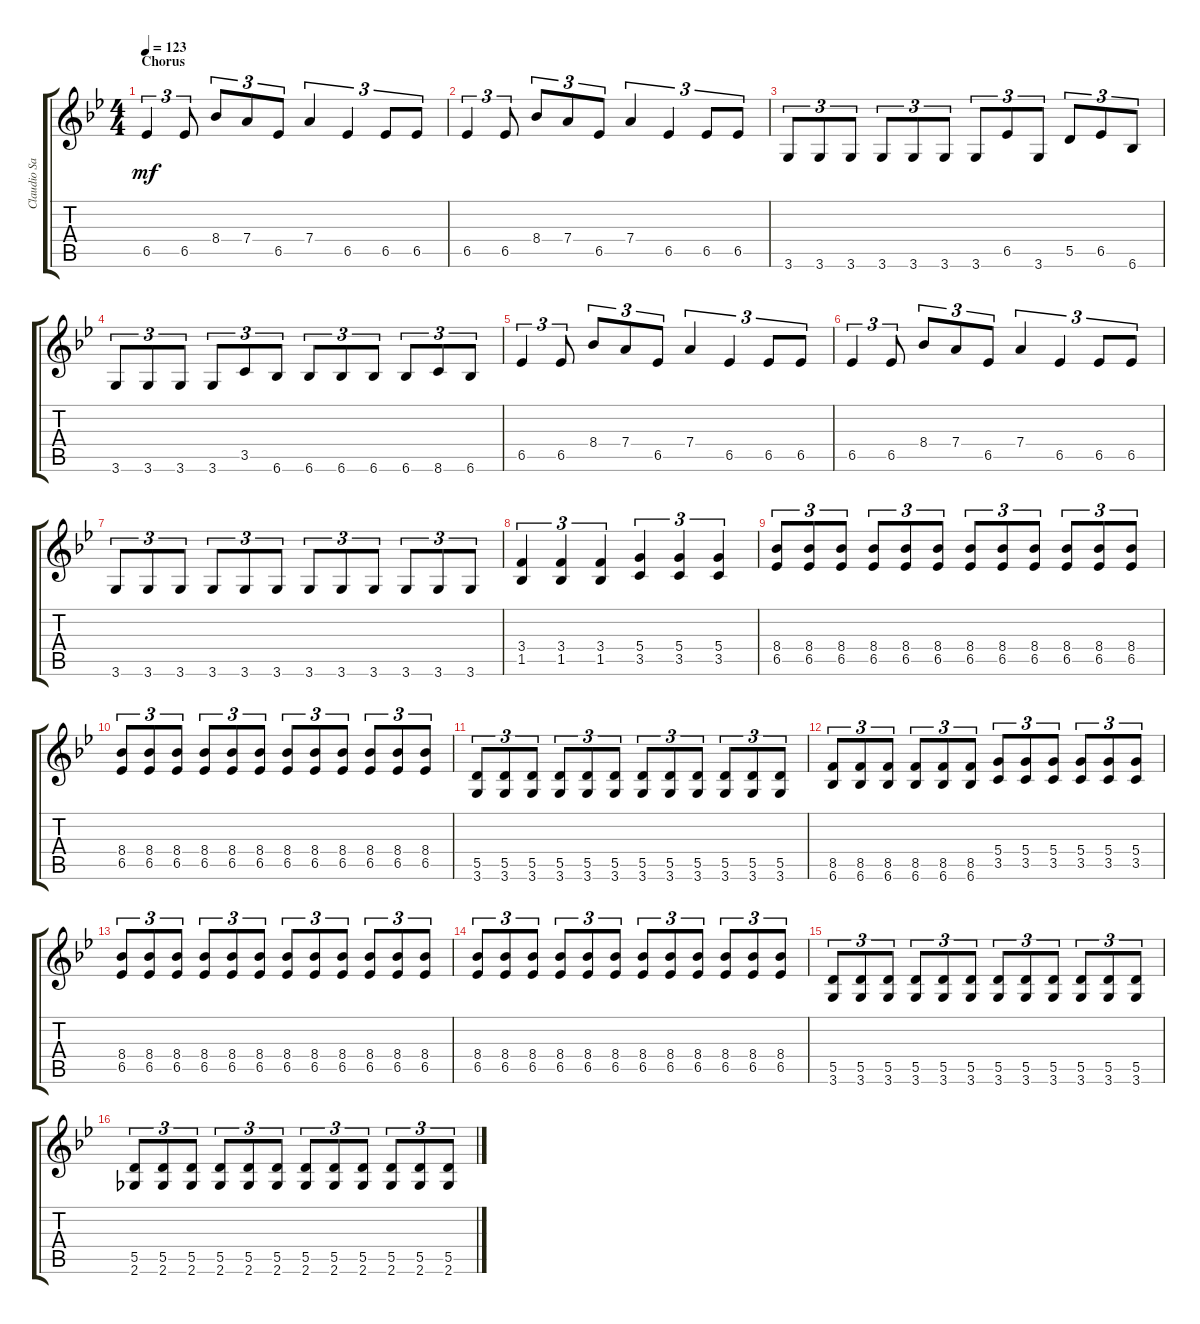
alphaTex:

\track ("Claudio Sanchez" "Claudio Sa") {instrument distortionguitar}
\staff {score tabs}
\tuning (E4 B3 G3 D3 A2 E2) {hide}
\ts (4 4)
\section ("" "Chorus")
\tempo 123
\clef g2
\ks gminor
6.5.4{tu (3 2) dy mf} 6.5.8{tu (3 2)} 8.4.8{tu (3 2)} 7.4.8{tu (3 2)} 6.5.8{tu (3 2)} 7.4.4{tu (3 2)} 6.5.4{tu (3 2)} 6.5.8{tu (3 2)} 6.5.8{tu (3 2)} |
6.5.4{tu (3 2)} 6.5.8{tu (3 2)} 8.4.8{tu (3 2)} 7.4.8{tu (3 2)} 6.5.8{tu (3 2)} 7.4.4{tu (3 2)} 6.5.4{tu (3 2)} 6.5.8{tu (3 2)} 6.5.8{tu (3 2)} |
3.6.8{tu (3 2)} 3.6.8{tu (3 2)} 3.6.8{tu (3 2)} 3.6.8{tu (3 2)} 3.6.8{tu (3 2)} 3.6.8{tu (3 2)} 3.6.8{tu (3 2)} 6.5.8{tu (3 2)} 3.6.8{tu (3 2)} 5.5.8{tu (3 2)} 6.5.8{tu (3 2)} 6.6.8{tu (3 2)} |
3.6.8{tu (3 2)} 3.6.8{tu (3 2)} 3.6.8{tu (3 2)} 3.6.8{tu (3 2)} 3.5.8{tu (3 2)} 6.6.8{tu (3 2)} 6.6.8{tu (3 2)} 6.6.8{tu (3 2)} 6.6.8{tu (3 2)} 6.6.8{tu (3 2)} 8.6.8{tu (3 2)} 6.6.8{tu (3 2)} |
6.5.4{tu (3 2)} 6.5.8{tu (3 2)} 8.4.8{tu (3 2)} 7.4.8{tu (3 2)} 6.5.8{tu (3 2)} 7.4.4{tu (3 2)} 6.5.4{tu (3 2)} 6.5.8{tu (3 2)} 6.5.8{tu (3 2)} |
6.5.4{tu (3 2)} 6.5.8{tu (3 2)} 8.4.8{tu (3 2)} 7.4.8{tu (3 2)} 6.5.8{tu (3 2)} 7.4.4{tu (3 2)} 6.5.4{tu (3 2)} 6.5.8{tu (3 2)} 6.5.8{tu (3 2)} |
3.6.8{tu (3 2)} 3.6.8{tu (3 2)} 3.6.8{tu (3 2)} 3.6.8{tu (3 2)} 3.6.8{tu (3 2)} 3.6.8{tu (3 2)} 3.6.8{tu (3 2)} 3.6.8{tu (3 2)} 3.6.8{tu (3 2)} 3.6.8{tu (3 2)} 3.6.8{tu (3 2)} 3.6.8{tu (3 2)} |
(3.4 1.5).4{tu (3 2)} (3.4 1.5).4{tu (3 2)} (3.4 1.5).4{tu (3 2)} (5.4 3.5).4{tu (3 2)} (5.4 3.5).4{tu (3 2)} (5.4 3.5).4{tu (3 2)} |
(8.4 6.5).8{tu (3 2)} (8.4 6.5).8{tu (3 2)} (8.4 6.5).8{tu (3 2)} (8.4 6.5).8{tu (3 2)} (8.4 6.5).8{tu (3 2)} (8.4 6.5).8{tu (3 2)} (8.4 6.5).8{tu (3 2)} (8.4 6.5).8{tu (3 2)} (8.4 6.5).8{tu (3 2)} (8.4 6.5).8{tu (3 2)} (8.4 6.5).8{tu (3 2)} (8.4 6.5).8{tu (3 2)} |
(8.4 6.5).8{tu (3 2)} (8.4 6.5).8{tu (3 2)} (8.4 6.5).8{tu (3 2)} (8.4 6.5).8{tu (3 2)} (8.4 6.5).8{tu (3 2)} (8.4 6.5).8{tu (3 2)} (8.4 6.5).8{tu (3 2)} (8.4 6.5).8{tu (3 2)} (8.4 6.5).8{tu (3 2)} (8.4 6.5).8{tu (3 2)} (8.4 6.5).8{tu (3 2)} (8.4 6.5).8{tu (3 2)} |
(5.5 3.6).8{tu (3 2)} (5.5 3.6).8{tu (3 2)} (5.5 3.6).8{tu (3 2)} (5.5 3.6).8{tu (3 2)} (5.5 3.6).8{tu (3 2)} (5.5 3.6).8{tu (3 2)} (5.5 3.6).8{tu (3 2)} (5.5 3.6).8{tu (3 2)} (5.5 3.6).8{tu (3 2)} (5.5 3.6).8{tu (3 2)} (5.5 3.6).8{tu (3 2)} (5.5 3.6).8{tu (3 2)} |
(8.5 6.6).8{tu (3 2)} (8.5 6.6).8{tu (3 2)} (8.5 6.6).8{tu (3 2)} (8.5 6.6).8{tu (3 2)} (8.5 6.6).8{tu (3 2)} (8.5 6.6).8{tu (3 2)} (5.4 3.5).8{tu (3 2)} (5.4 3.5).8{tu (3 2)} (5.4 3.5).8{tu (3 2)} (5.4 3.5).8{tu (3 2)} (5.4 3.5).8{tu (3 2)} (5.4 3.5).8{tu (3 2)} |
(8.4 6.5).8{tu (3 2)} (8.4 6.5).8{tu (3 2)} (8.4 6.5).8{tu (3 2)} (8.4 6.5).8{tu (3 2)} (8.4 6.5).8{tu (3 2)} (8.4 6.5).8{tu (3 2)} (8.4 6.5).8{tu (3 2)} (8.4 6.5).8{tu (3 2)} (8.4 6.5).8{tu (3 2)} (8.4 6.5).8{tu (3 2)} (8.4 6.5).8{tu (3 2)} (8.4 6.5).8{tu (3 2)} |
(8.4 6.5).8{tu (3 2)} (8.4 6.5).8{tu (3 2)} (8.4 6.5).8{tu (3 2)} (8.4 6.5).8{tu (3 2)} (8.4 6.5).8{tu (3 2)} (8.4 6.5).8{tu (3 2)} (8.4 6.5).8{tu (3 2)} (8.4 6.5).8{tu (3 2)} (8.4 6.5).8{tu (3 2)} (8.4 6.5).8{tu (3 2)} (8.4 6.5).8{tu (3 2)} (8.4 6.5).8{tu (3 2)} |
(5.5 3.6).8{tu (3 2)} (5.5 3.6).8{tu (3 2)} (5.5 3.6).8{tu (3 2)} (5.5 3.6).8{tu (3 2)} (5.5 3.6).8{tu (3 2)} (5.5 3.6).8{tu (3 2)} (5.5 3.6).8{tu (3 2)} (5.5 3.6).8{tu (3 2)} (5.5 3.6).8{tu (3 2)} (5.5 3.6).8{tu (3 2)} (5.5 3.6).8{tu (3 2)} (5.5 3.6).8{tu (3 2)} |
(5.5 2.6).8{tu (3 2)} (5.5 2.6).8{tu (3 2)} (5.5 2.6).8{tu (3 2)} (5.5 2.6).8{tu (3 2)} (5.5 2.6).8{tu (3 2)} (5.5 2.6).8{tu (3 2)} (5.5 2.6).8{tu (3 2)} (5.5 2.6).8{tu (3 2)} (5.5 2.6).8{tu (3 2)} (5.5 2.6).8{tu (3 2)} (5.5 2.6).8{tu (3 2)} (5.5 2.6).8{tu (3 2)}
